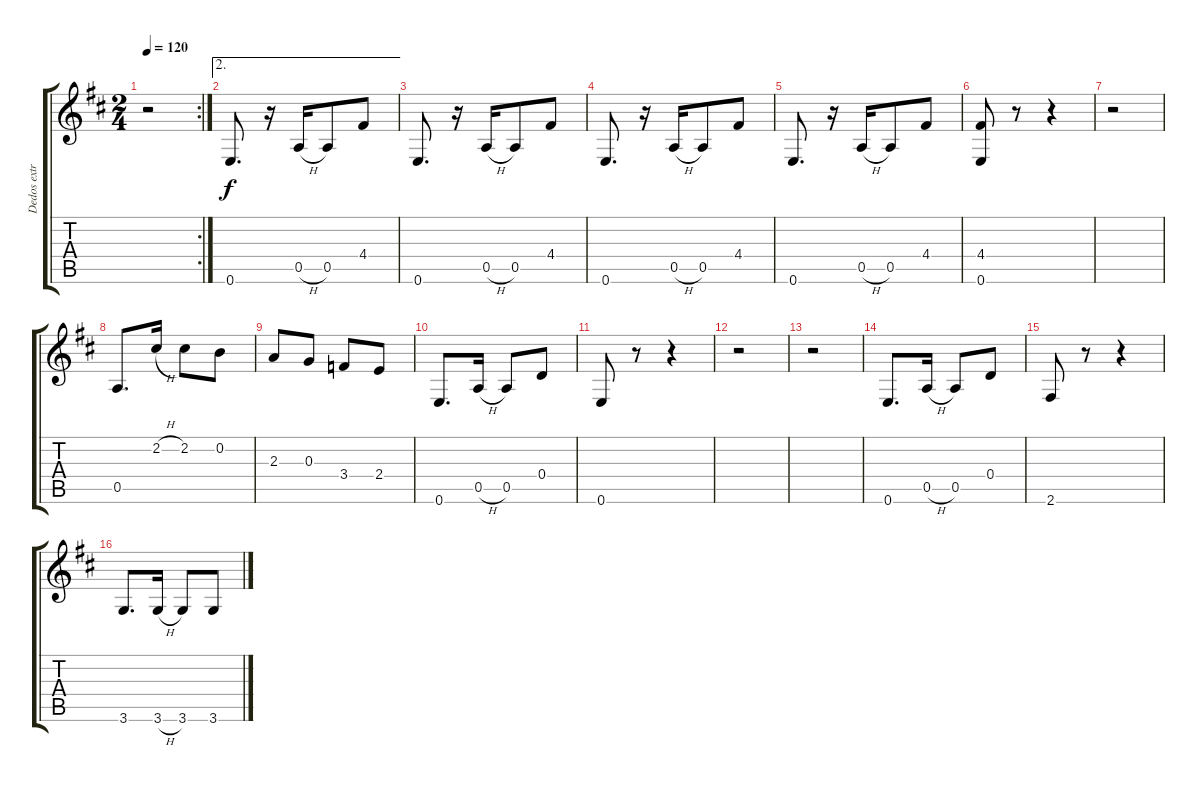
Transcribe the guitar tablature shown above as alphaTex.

\track ("Dedos extra de Cacho" "Dedos extr") {instrument acousticguitarnylon}
\staff {score tabs}
\tuning (E4 B3 G3 D3 A2 E2) {hide}
\rc 2
\ts (2 4)
\tempo 120
\clef g2
\ks d
r.2{dy f} |
\ae 2
0.6.8{d} r.16 0.5{h}.16 0.5.8 4.4.8 |
0.6.8{d} r.16 0.5{h}.16 0.5.8 4.4.8 |
0.6.8{d} r.16 0.5{h}.16 0.5.8 4.4.8 |
0.6.8{d} r.16 0.5{h}.16 0.5.8 4.4.8 |
(4.4 0.6).8 r.8 r.4 |
r.2 |
0.5.8{d} 2.2{h}.16 2.2.8 0.2.8 |
2.3.8 0.3.8 3.4.8 2.4.8 |
0.6.8{d} 0.5{h}.16 0.5.8 0.4.8 |
0.6.8 r.8 r.4 |
r.2 |
r.2 |
0.6.8{d} 0.5{h}.16 0.5.8 0.4.8 |
2.6.8 r.8 r.4 |
3.6.8{d} 3.6{h}.16 3.6.8 3.6.8
